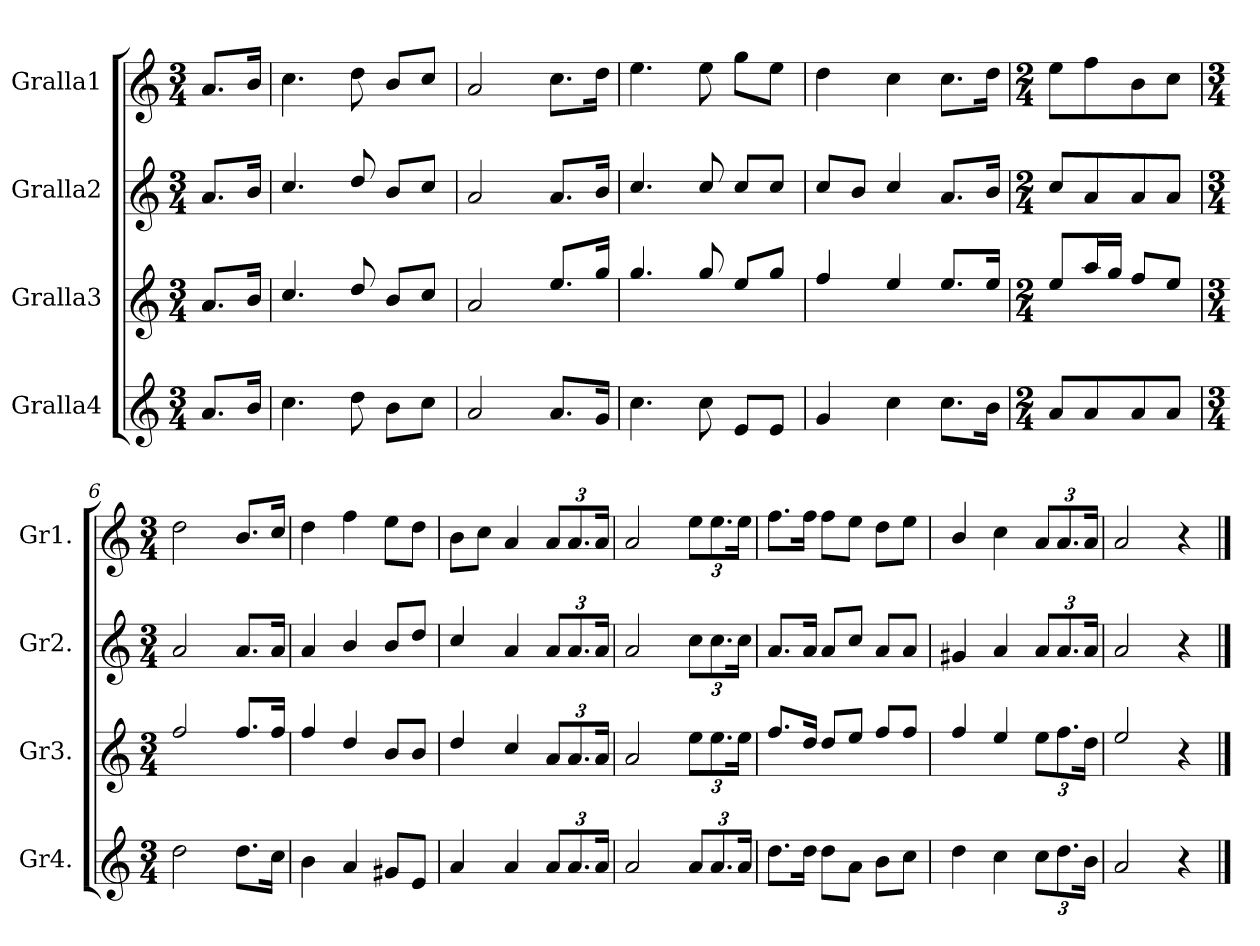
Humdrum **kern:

**kern	**kern	**kern	**kern
*part4	*part3	*part2	*part1
*staff4	*staff3	*staff2	*staff1
*I"Gralla4	*I"Gralla3	*I"Gralla2	*I"Gralla1
*I'Gr4.	*I'Gr3.	*I'Gr2.	*I'Gr1.
*clefG2	*clefG2	*clefG2	*clefG2
*k[]	*k[]	*k[]	*k[]
*M3/4	*M3/4	*M3/4	*M3/4
=	=	=	=
8.a/L	8.a/L	8.a/L	8.a/L
16b/Jk	16b/Jk	16b/Jk	16b/Jk
=1	=1	=1	=1
4.cc\	4.cc/	4.cc/	4.cc\
8dd\	8dd/	8dd/	8dd\
8b\L	8b/L	8b/L	8b/L
8cc\J	8cc/J	8cc/J	8cc/J
=2	=2	=2	=2
2a/	2a/	2a/	2a/
8.a/L	8.ee/L	8.a/L	8.cc\L
16g/Jk	16gg/Jk	16b/Jk	16dd\Jk
=3	=3	=3	=3
4.cc\	4.gg/	4.cc/	4.ee\
8cc\	8gg/	8cc/	8ee\
8e/L	8ee/L	8cc/L	8gg\L
8e/J	8gg/J	8cc/J	8ee\J
=4	=4	=4	=4
4g/	4ff/	8cc/L	4dd\
.	.	8b/J	.
4cc\	4ee/	4cc/	4cc\
8.cc\L	8.ee/L	8.a/L	8.cc\L
16b\Jk	16ee/Jk	16b/Jk	16dd\Jk
=5	=5	=5	=5
*M2/4	*M2/4	*M2/4	*M2/4
8a/L	8ee/L	8cc/L	8ee\L
8a/	16aa/L	8a/	8ff\
.	16gg/JJ	.	.
8a/	8ff/L	8a/	8b\
8a/J	8ee/J	8a/J	8cc\J
=6	=6	=6	=6
*M3/4	*M3/4	*M3/4	*M3/4
2dd\	2ff/	2a/	2dd\
8.dd\L	8.ff/L	8.a/L	8.b/L
16cc\Jk	16ff/Jk	16a/Jk	16cc/Jk
=7	=7	=7	=7
4b\	4ff/	4a/	4dd\
4a/	4dd/	4b/	4ff\
8g#X/L	8b/L	8b/L	8ee\L
8e/J	8b/J	8dd/J	8dd\J
!!LO:LB:g=z
=8	=8	=8	=8
4a/	4dd/	4cc/	8b\L
.	.	.	8cc\J
4a/	4cc/	4a/	4a/
*Xbrackettup	*Xbrackettup	*Xbrackettup	*Xbrackettup
12a/L	12a/L	12a/L	12a/L
12.a/	12.a/	12.a/	12.a/
24a/Jk	24a/Jk	24a/Jk	24a/Jk
=9	=9	=9	=9
2a/	2a/	2a/	2a/
12a/L	12ee\L	12cc\L	12ee\L
12.a/	12.ee\	12.cc\	12.ee\
24a/Jk	24ee\Jk	24cc\Jk	24ee\Jk
=10	=10	=10	=10
8.dd\L	8.ff/L	8.a/L	8.ff\L
16dd\Jk	16dd/Jk	16a/Jk	16ff\Jk
8dd\L	8dd/L	8a/L	8ff\L
8a\J	8ee/J	8cc/J	8ee\J
8b\L	8ff/L	8a/L	8dd\L
8cc\J	8ff/J	8a/J	8ee\J
=11	=11	=11	=11
4dd\	4ff/	4g#X/	4b/
4cc\	4ee/	4a/	4cc\
12cc\L	12ee\L	12a/L	12a/L
12.dd\	12.ff\	12.a/	12.a/
24b\Jk	24dd\Jk	24a/Jk	24a/Jk
=12	=12	=12	=12
2a/	2ee/	2a/	2a/
4r	4r	4r	4r
==	==	==	==
*-	*-	*-	*-
